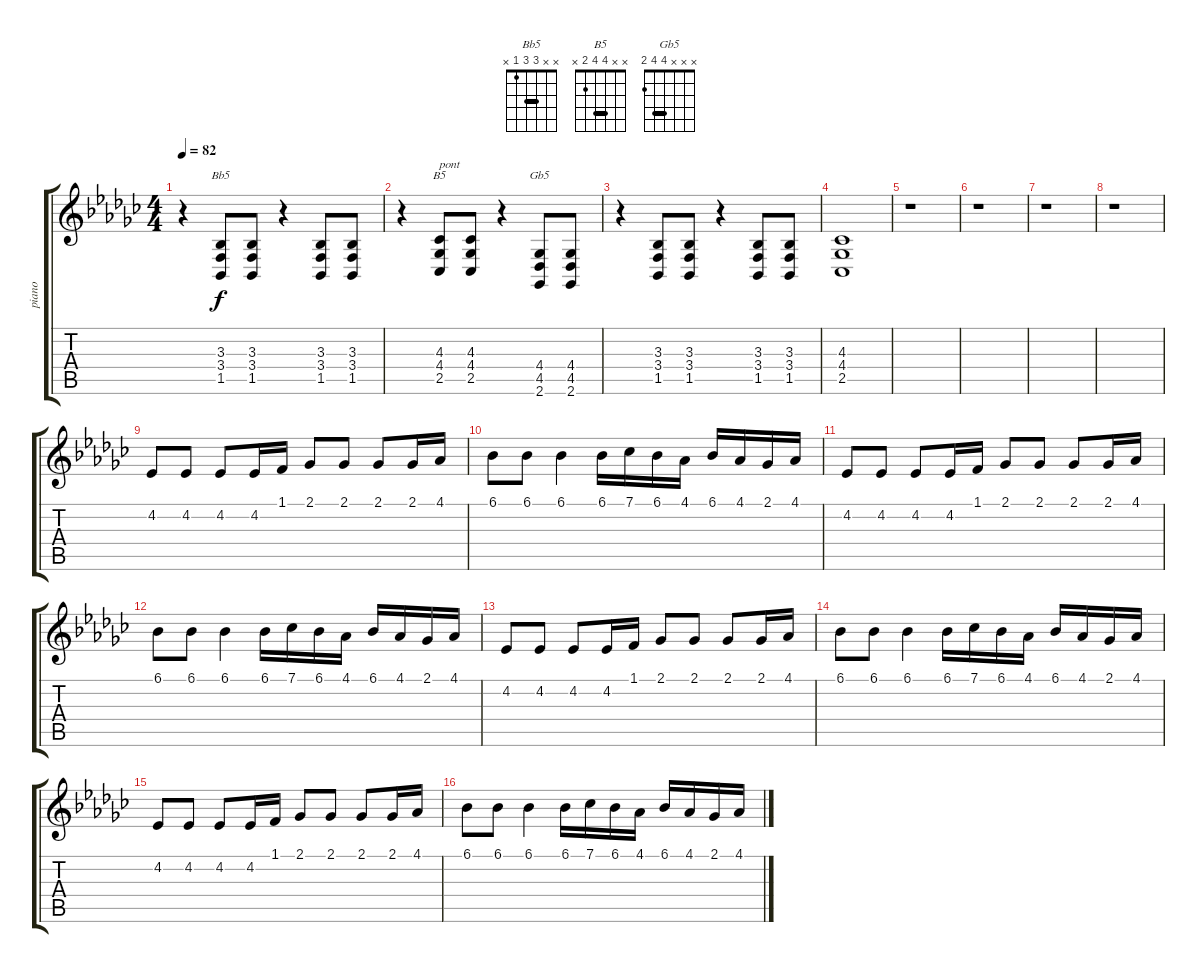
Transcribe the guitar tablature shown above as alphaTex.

\track ("piano" "piano") {instrument acousticgrandpiano}
\staff {score tabs}
\tuning (E4 B3 G3 D3 A2 E2) {hide}
\chord ("Bb5" x x 3 3 1 x) {barre 3}
\chord ("B5" x x 4 4 2 x) {barre 4}
\chord ("Gb5" x x x 4 4 2) {barre 4}
\ts (4 4)
\tempo 82
\clef g2
\ks ebminor
r.4{dy f} (3.3 3.4 1.5).8{ch "Bb5"} (3.3 3.4 1.5).8 r.4 (3.3 3.4 1.5).8 (3.3 3.4 1.5).8 |
r.4 (4.3 4.4 2.5).8{ch "B5" txt "pont"} (4.3 4.4 2.5).8 r.4 (4.4 4.5 2.6).8{ch "Gb5"} (4.4 4.5 2.6).8 |
r.4 (3.3 3.4 1.5).8 (3.3 3.4 1.5).8 r.4 (3.3 3.4 1.5).8 (3.3 3.4 1.5).8 |
(4.3 4.4 2.5).1 |
r.1 |
r.1 |
r.1 |
r.1 |
4.2.8 4.2.8 4.2.8 4.2.16 1.1.16 2.1.8 2.1.8 2.1.8 2.1.16 4.1.16 |
6.1.8 6.1.8 6.1.4 6.1.16 7.1.16 6.1.16 4.1.16 6.1.16 4.1.16 2.1.16 4.1.16 |
4.2.8 4.2.8 4.2.8 4.2.16 1.1.16 2.1.8 2.1.8 2.1.8 2.1.16 4.1.16 |
6.1.8 6.1.8 6.1.4 6.1.16 7.1.16 6.1.16 4.1.16 6.1.16 4.1.16 2.1.16 4.1.16 |
4.2.8 4.2.8 4.2.8 4.2.16 1.1.16 2.1.8 2.1.8 2.1.8 2.1.16 4.1.16 |
6.1.8 6.1.8 6.1.4 6.1.16 7.1.16 6.1.16 4.1.16 6.1.16 4.1.16 2.1.16 4.1.16 |
4.2.8 4.2.8 4.2.8 4.2.16 1.1.16 2.1.8 2.1.8 2.1.8 2.1.16 4.1.16 |
6.1.8 6.1.8 6.1.4 6.1.16 7.1.16 6.1.16 4.1.16 6.1.16 4.1.16 2.1.16 4.1.16
